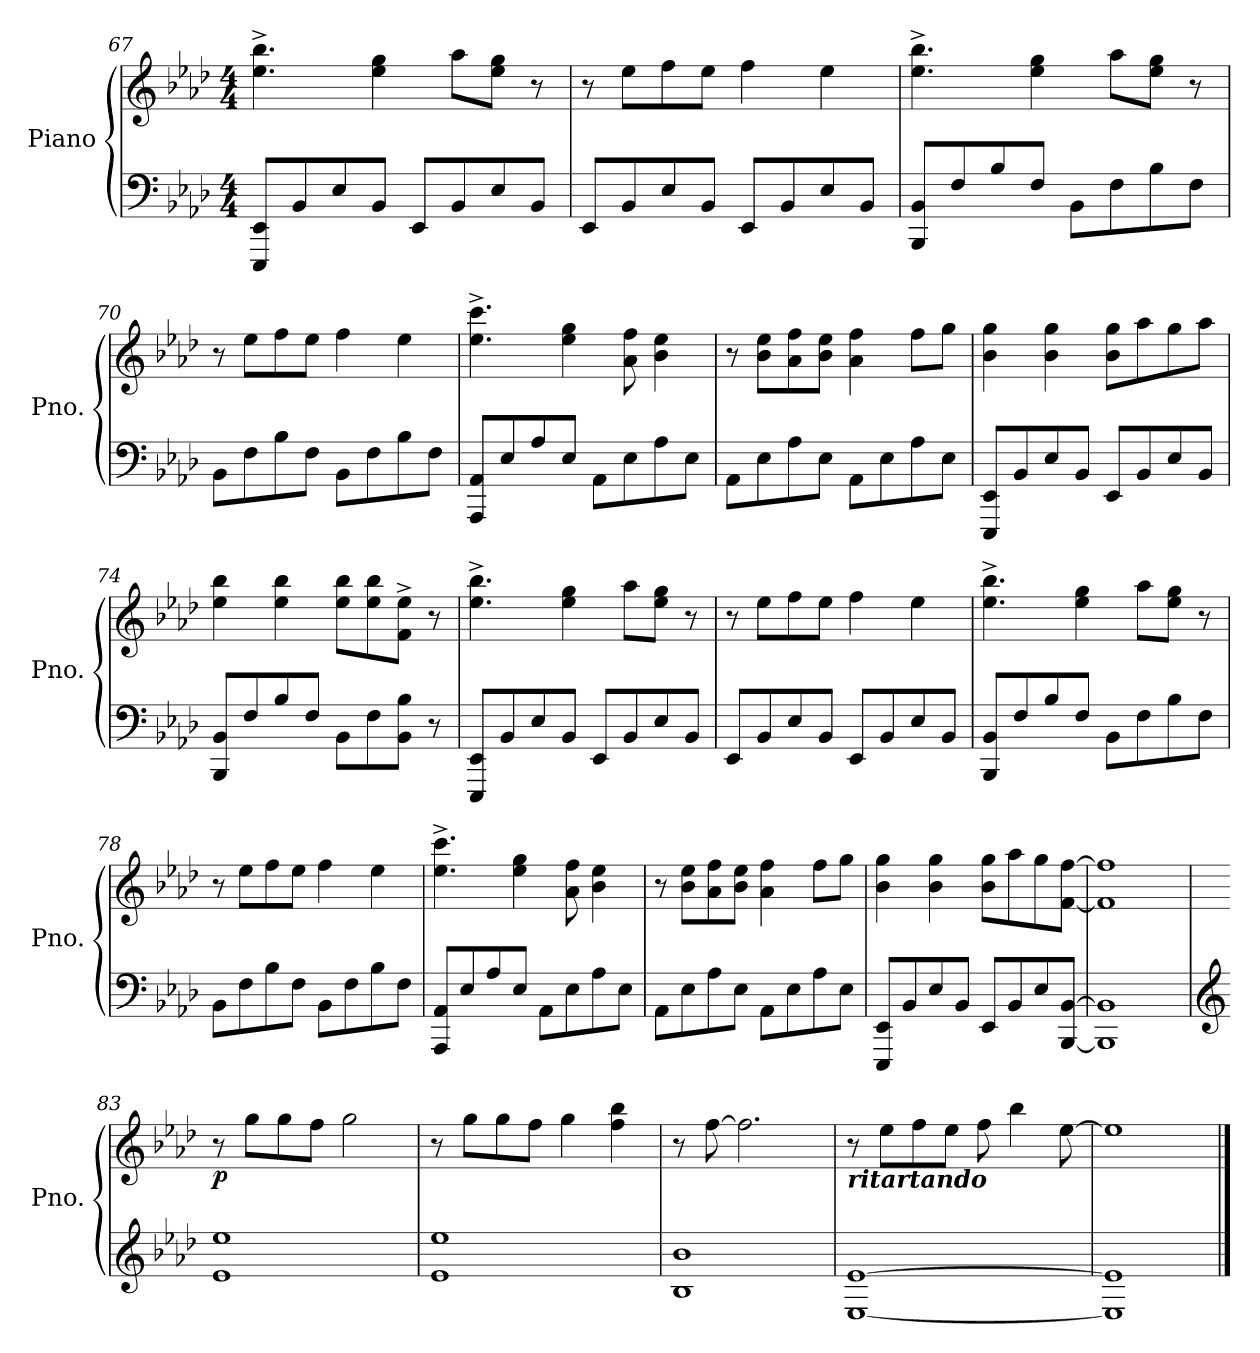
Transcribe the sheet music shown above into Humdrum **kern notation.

**kern	**kern	**dynam
*part1	*part1	*part1
*staff2	*staff1	*staff1/2
*I"Piano	*	*
*I'Pno.	*	*
*clefF4	*clefG2	*
*k[b-e-a-d-]	*k[b-e-a-d-]	*
*M4/4	*M4/4	*
=67	=67	=67
8EEE-/ 8EE-/L	4.ee-\^ 4.bb-\^	.
8BB-/	.	.
8E-/	.	.
8BB-/J	4ee-\ 4gg\	.
8EE-/L	.	.
8BB-/	8aa-\L	.
8E-/	8ee-\ 8gg\J	.
8BB-/J	8r	.
=68	=68	=68
8EE-/L	8r	.
8BB-/	8ee-\L	.
8E-/	8ff\	.
8BB-/J	8ee-\J	.
8EE-/L	4ff\	.
8BB-/	.	.
8E-/	4ee-\	.
8BB-/J	.	.
!!LO:LB:g=z
=69	=69	=69
8BBB-/ 8BB-/L	4.ee-\^ 4.bb-\^	.
8F/	.	.
8B-/	.	.
8F/J	4ee-\ 4gg\	.
8BB-\L	.	.
8F\	8aa-\L	.
8B-\	8ee-\ 8gg\J	.
8F\J	8r	.
=70	=70	=70
8BB-\L	8r	.
8F\	8ee-\L	.
8B-\	8ff\	.
8F\J	8ee-\J	.
8BB-\L	4ff\	.
8F\	.	.
8B-\	4ee-\	.
8F\J	.	.
=71	=71	=71
8AAA-/ 8AA-/L	4.ee-\^ 4.ccc\^	.
8E-/	.	.
8A-/	.	.
8E-/J	4ee-\ 4gg\	.
8AA-\L	.	.
8E-\	8a-\ 8ff\	.
8A-\	4b-\ 4ee-\	.
8E-\J	.	.
=72	=72	=72
8AA-\L	8r	.
8E-\	8b-\ 8ee-\L	.
8A-\	8a-\ 8ff\	.
8E-\J	8b-\ 8ee-\J	.
8AA-\L	4a-\ 4ff\	.
8E-\	.	.
8A-\	8ff\L	.
8E-\J	8gg\J	.
=73	=73	=73
8EEE-/ 8EE-/L	4b-\ 4gg\	.
8BB-/	.	.
8E-/	4b-\ 4gg\	.
8BB-/J	.	.
8EE-/L	8b-\ 8gg\L	.
8BB-/	8aa-\	.
8E-/	8gg\	.
8BB-/J	8aa-\J	.
!!LO:PB:g=z
=74	=74	=74
8BBB-/ 8BB-/L	4ee-\ 4bb-\	.
8F/	.	.
8B-/	4ee-\ 4bb-\	.
8F/J	.	.
8BB-\L	8ee-\ 8bb-\L	.
8F\	8ee-\ 8bb-\	.
8BB-\ 8B-\J	8f\^ 8ee-\^J	.
8r	8r	.
=75	=75	=75
8EEE-/ 8EE-/L	4.ee-\^ 4.bb-\^	.
8BB-/	.	.
8E-/	.	.
8BB-/J	4ee-\ 4gg\	.
8EE-/L	.	.
8BB-/	8aa-\L	.
8E-/	8ee-\ 8gg\J	.
8BB-/J	8r	.
=76	=76	=76
8EE-/L	8r	.
8BB-/	8ee-\L	.
8E-/	8ff\	.
8BB-/J	8ee-\J	.
8EE-/L	4ff\	.
8BB-/	.	.
8E-/	4ee-\	.
8BB-/J	.	.
=77	=77	=77
8BBB-/ 8BB-/L	4.ee-\^ 4.bb-\^	.
8F/	.	.
8B-/	.	.
8F/J	4ee-\ 4gg\	.
8BB-\L	.	.
8F\	8aa-\L	.
8B-\	8ee-\ 8gg\J	.
8F\J	8r	.
=78	=78	=78
8BB-\L	8r	.
8F\	8ee-\L	.
8B-\	8ff\	.
8F\J	8ee-\J	.
8BB-\L	4ff\	.
8F\	.	.
8B-\	4ee-\	.
8F\J	.	.
!!LO:LB:g=z
=79	=79	=79
8AAA-/ 8AA-/L	4.ee-\^ 4.ccc\^	.
8E-/	.	.
8A-/	.	.
8E-/J	4ee-\ 4gg\	.
8AA-\L	.	.
8E-\	8a-\ 8ff\	.
8A-\	4b-\ 4ee-\	.
8E-\J	.	.
=80	=80	=80
8AA-\L	8r	.
8E-\	8b-\ 8ee-\L	.
8A-\	8a-\ 8ff\	.
8E-\J	8b-\ 8ee-\J	.
8AA-\L	4a-\ 4ff\	.
8E-\	.	.
8A-\	8ff\L	.
8E-\J	8gg\J	.
=81	=81	=81
8EEE-/ 8EE-/L	4b-\ 4gg\	.
8BB-/	.	.
8E-/	4b-\ 4gg\	.
8BB-/J	.	.
8EE-/L	8b-\ 8gg\L	.
8BB-/	8aa-\	.
8E-/	8gg\	.
[8BBB-/ [8BB-/J	[8f\ [8ff\J	.
=82	=82	=82
1BBB-] 1BB-]	1f] 1ff]	.
!!LO:LB:g=z
=83	=83	=83
*clefG2	*	*
!	!	!LO:DY:b
1e- 1ee-	8r	p
.	8gg\L	.
.	8gg\	.
.	8ff\J	.
.	2gg\	.
=84	=84	=84
1e- 1ee-	8r	.
.	8gg\L	.
.	8gg\	.
.	8ff\J	.
.	4gg\	.
.	4ff\ 4bb-\	.
=85	=85	=85
1B- 1b-	8r	.
.	[8ff\	.
.	2.ff\]	.
=86	=86	=86
*	*MM80	*
!	!LO:TX:b:Bi:t=ritartando	!
[1E- [1e-	8r	.
.	8ee-\L	.
.	8ff\	.
.	8ee-\J	.
.	8ff\	.
*	*MM70	*
.	4bb-\	.
.	[8ee-\	.
=87	=87	=87
1E-] 1e-]	1ee-]	.
==	==	==
*-	*-	*-
